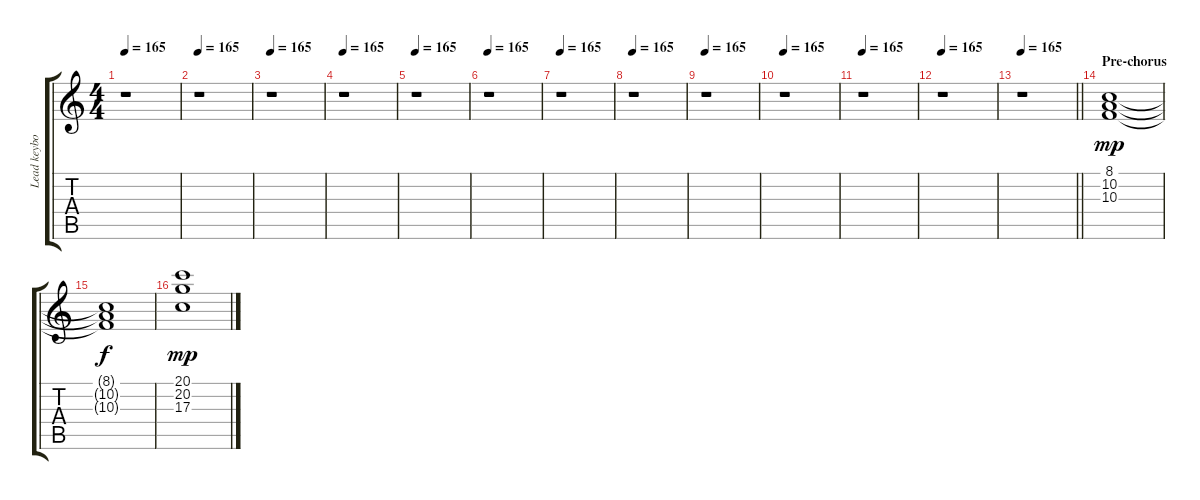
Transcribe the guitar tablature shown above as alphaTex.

\track ("Lead keyboard" "Lead keybo") {instrument churchorgan}
\staff {score tabs}
\tuning (E4 B3 G3 D3 A2 D2) {hide}
\ts (4 4)
\tempo 165
\clef g2
\ks c
r.1{dy f} |
\tempo 165
r.1 |
\tempo 165
r.1 |
\tempo 165
r.1 |
\tempo 165
r.1 |
\tempo 165
r.1 |
\tempo 165
r.1 |
\tempo 165
r.1 |
\tempo 165
r.1 |
\tempo 165
r.1 |
\tempo 165
r.1 |
\tempo 165
r.1 |
\tempo 165
\barLineRight lightlight
r.1 |
\section ("" "Pre-chorus")
(8.1 10.2 10.3).1{dy mp volume 14 instrument choiraahs} |
(8.1{t} 10.2{t} 10.3{t}).1{dy f} |
(20.1 20.2 17.3).1{dy mp}
